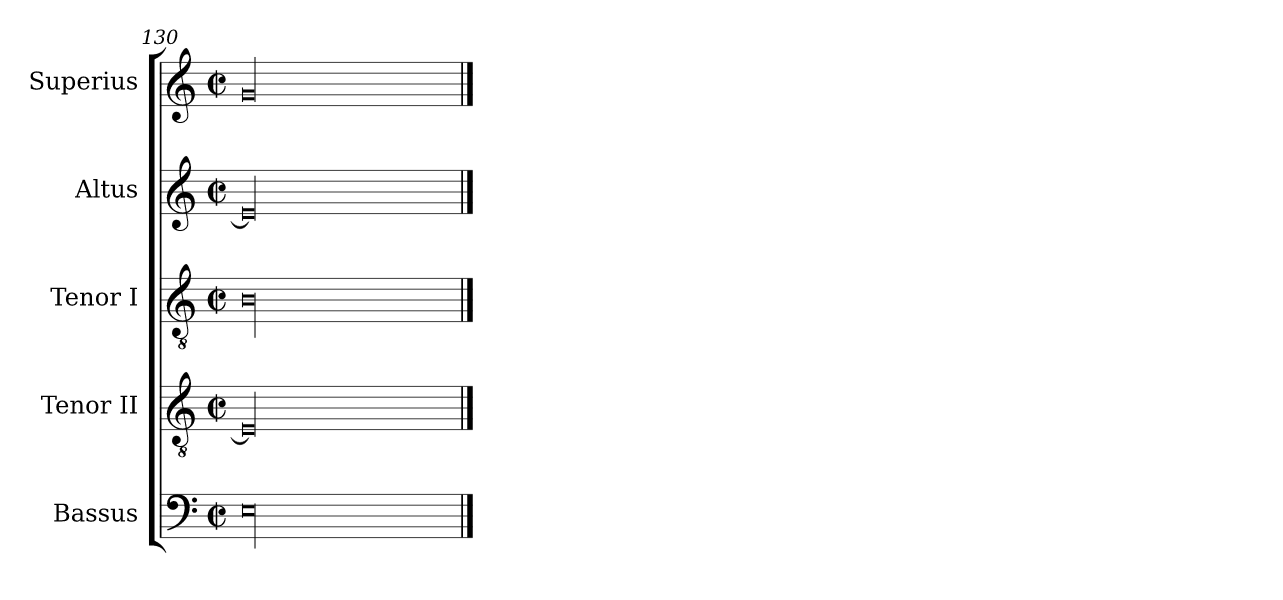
**kern	**kern	**kern	**kern	**kern
*part5	*part4	*part3	*part2	*part1
*staff5	*staff4	*staff3	*staff2	*staff1
*I"Bassus	*I"Tenor II	*I"Tenor I	*I"Altus	*I"Superius
*I'B.	*	*	*	*I'S.
*clefF4	*clefGv2	*clefGv2	*clefG2	*clefG2
*	*ITrd7c12	*ITrd7c12	*	*
*k[]	*k[]	*k[]	*k[]	*k[]
*C:	*C:	*C:	*C:	*C:
*M2/2	*M2/2	*M2/2	*M2/2	*M2/2
*met(c|)	*met(c|)	*met(c|)	*met(c|)	*met(c|)
=130	=130	=130	=130	=130
00Ei	00EEi]	00BBi	00ei]	00gi
==	==	==	==	==
*-	*-	*-	*-	*-
